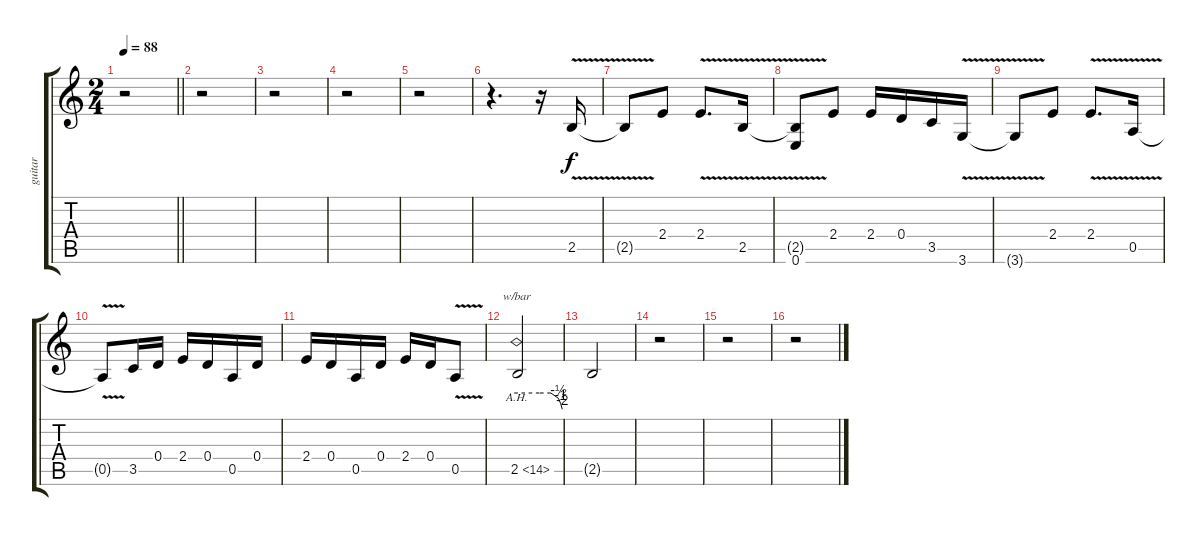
\track ("guitar    solo   two" "guitar    ") {instrument overdrivenguitar}
\staff {score tabs}
\tuning (E4 B3 G3 D3 A2 E2) {hide}
\ts (2 4)
\tempo 88
\clef g2
\barLineRight lightlight
\ks c
r.2{dy f instrument overdrivenguitar} |
r.2 |
r.2 |
r.2 |
r.2 |
r.4{d} r.16 2.5{v}.16 |
2.5{t}.8 2.4.8 2.4{v}.8{d} 2.5{v}.16 |
(2.5{t} 0.6).8 2.4.8 2.4.16 0.4.16 3.5.16 3.6{v}.16 |
3.6{t}.8 2.4.8 2.4{v}.8{d} 0.5{v}.16 |
0.5{t}.8 3.5.16 0.4.16 2.4.16 0.4.16 0.5.16 0.4.16 |
2.4.16 0.4.16 0.5.16 0.4.16 2.4.16 0.4.16 0.5{v}.8 |
2.5{ah 12}.2{tbe (custom default 0 0 30 0 45 0 55 -2 58 -4 60 -8)} |
2.5{t}.2 |
r.2 |
r.2 |
r.2
